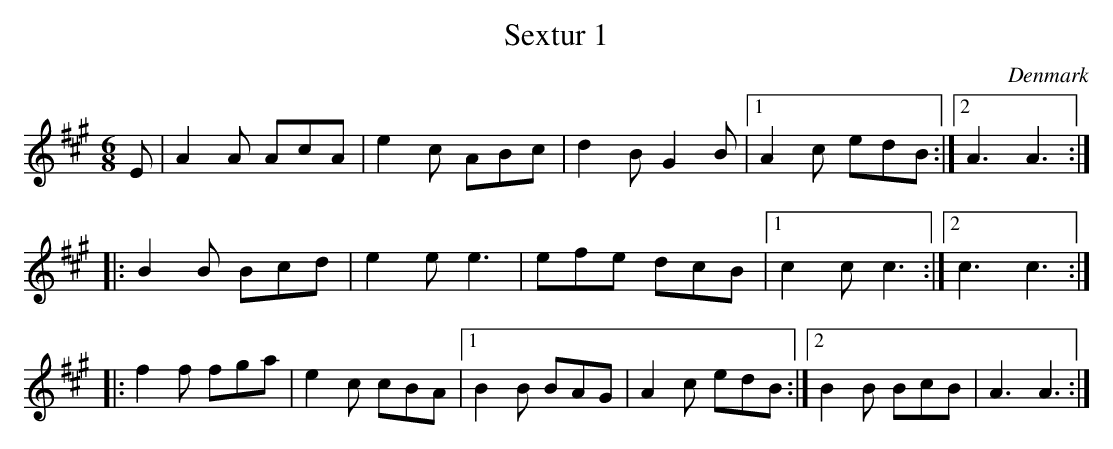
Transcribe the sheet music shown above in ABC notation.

X:1
T:Sextur 1
O:Denmark
M:6/8
K:A
E | A2A AcA | e2c ABc | d2BG2B \
|1 A2c edB :|2 A3A3 :|
|: \
B2B Bcd | e2ee3 | efe dcB |1 c2cc3 :|2 c3c3 :|
|:\
f2f fga | e2c cBA |1 B2B BAG | A2c edB :|2\
B2B BcB | A3 A3 :|**
